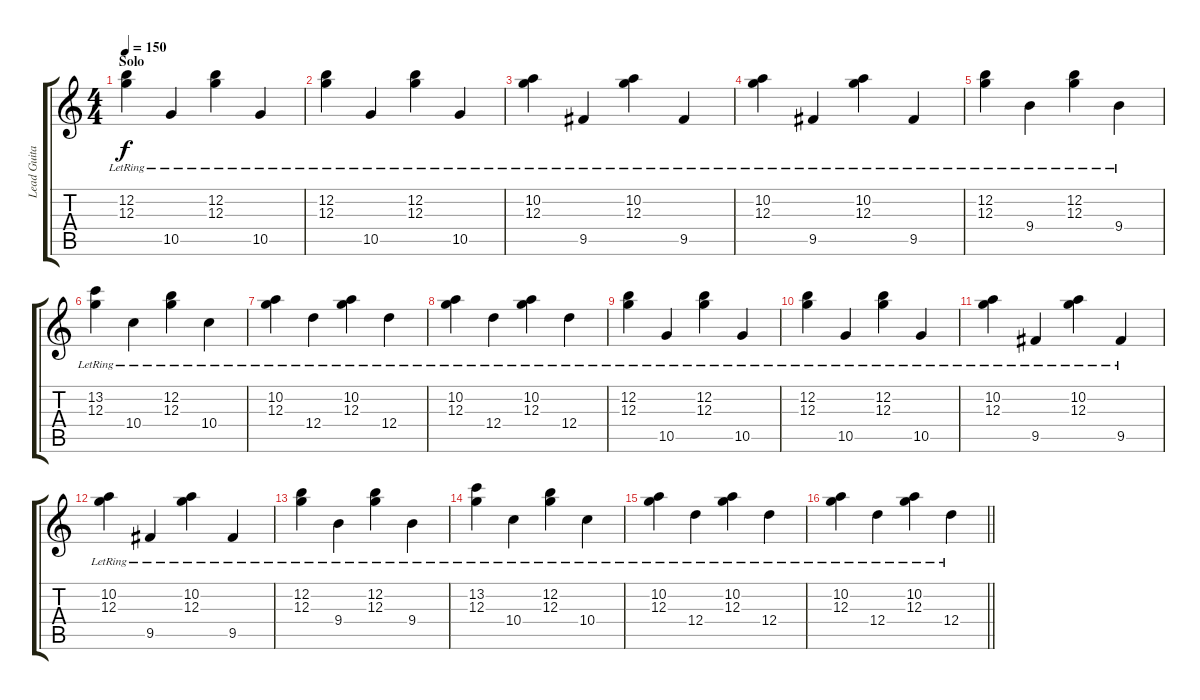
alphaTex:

\track ("Lead Guitar" "Lead Guita") {instrument electricguitarmuted}
\staff {score tabs}
\tuning (E4 B3 G3 D3 A2 E2) {hide}
\ts (4 4)
\section ("" "Solo")
\tempo 150
\clef g2
\ks c
(12.2{lr} 12.3{lr}).4{dy f} 10.5{lr}.4 (12.2{lr} 12.3{lr}).4 10.5{lr}.4 |
(12.2{lr} 12.3{lr}).4 10.5{lr}.4 (12.2{lr} 12.3{lr}).4 10.5{lr}.4 |
(10.2{lr} 12.3{lr}).4 9.5{lr}.4 (10.2{lr} 12.3{lr}).4 9.5{lr}.4 |
(10.2{lr} 12.3{lr}).4 9.5{lr}.4 (10.2{lr} 12.3{lr}).4 9.5{lr}.4 |
(12.2{lr} 12.3{lr}).4 9.4{lr}.4 (12.2{lr} 12.3{lr}).4 9.4{lr}.4 |
(13.2{lr} 12.3{lr}).4 10.4{lr}.4 (12.2{lr} 12.3{lr}).4 10.4{lr}.4 |
(10.2{lr} 12.3{lr}).4 12.4{lr}.4 (10.2{lr} 12.3{lr}).4 12.4{lr}.4 |
(10.2{lr} 12.3{lr}).4 12.4{lr}.4 (10.2{lr} 12.3{lr}).4 12.4{lr}.4 |
(12.2{lr} 12.3{lr}).4 10.5{lr}.4 (12.2{lr} 12.3{lr}).4 10.5{lr}.4 |
(12.2{lr} 12.3{lr}).4 10.5{lr}.4 (12.2{lr} 12.3{lr}).4 10.5{lr}.4 |
(10.2{lr} 12.3{lr}).4 9.5{lr}.4 (10.2{lr} 12.3{lr}).4 9.5{lr}.4 |
(10.2{lr} 12.3{lr}).4 9.5{lr}.4 (10.2{lr} 12.3{lr}).4 9.5{lr}.4 |
(12.2{lr} 12.3{lr}).4 9.4{lr}.4 (12.2{lr} 12.3{lr}).4 9.4{lr}.4 |
(13.2{lr} 12.3{lr}).4 10.4{lr}.4 (12.2{lr} 12.3{lr}).4 10.4{lr}.4 |
(10.2{lr} 12.3{lr}).4 12.4{lr}.4 (10.2{lr} 12.3{lr}).4 12.4{lr}.4 |
\barLineRight lightlight
(10.2{lr} 12.3{lr}).4 12.4{lr}.4 (10.2{lr} 12.3{lr}).4 12.4{lr}.4
